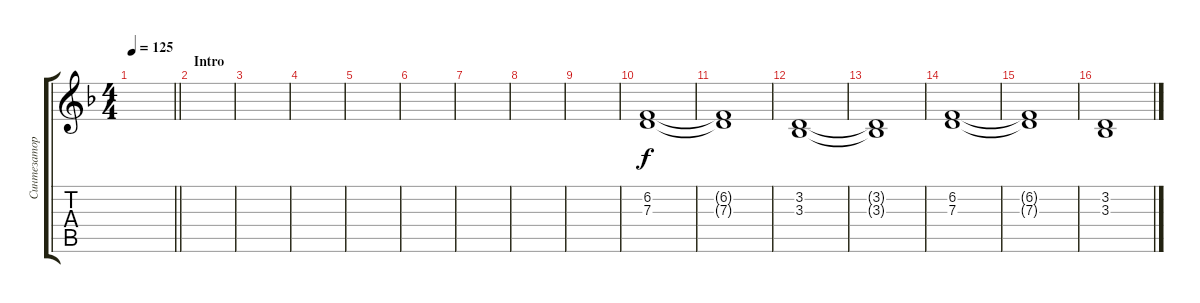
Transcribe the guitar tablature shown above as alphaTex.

\track ("Синтезатор" "Синтезатор") {instrument synthstrings1}
\staff {score tabs}
\tuning (E4 B3 G3 D3 A2 E2) {hide}
\ts (4 4)
\tempo 125
\clef g2
\barLineRight lightlight
\ks dminor
|
\section ("" "Intro")
|
|
|
|
|
|
|
|
(6.2 7.3).1 |
(6.2{t} 7.3{t}).1 |
(3.2 3.3).1 |
(3.2{t} 3.3{t}).1 |
(6.2 7.3).1 |
(6.2{t} 7.3{t}).1 |
(3.2 3.3).1
